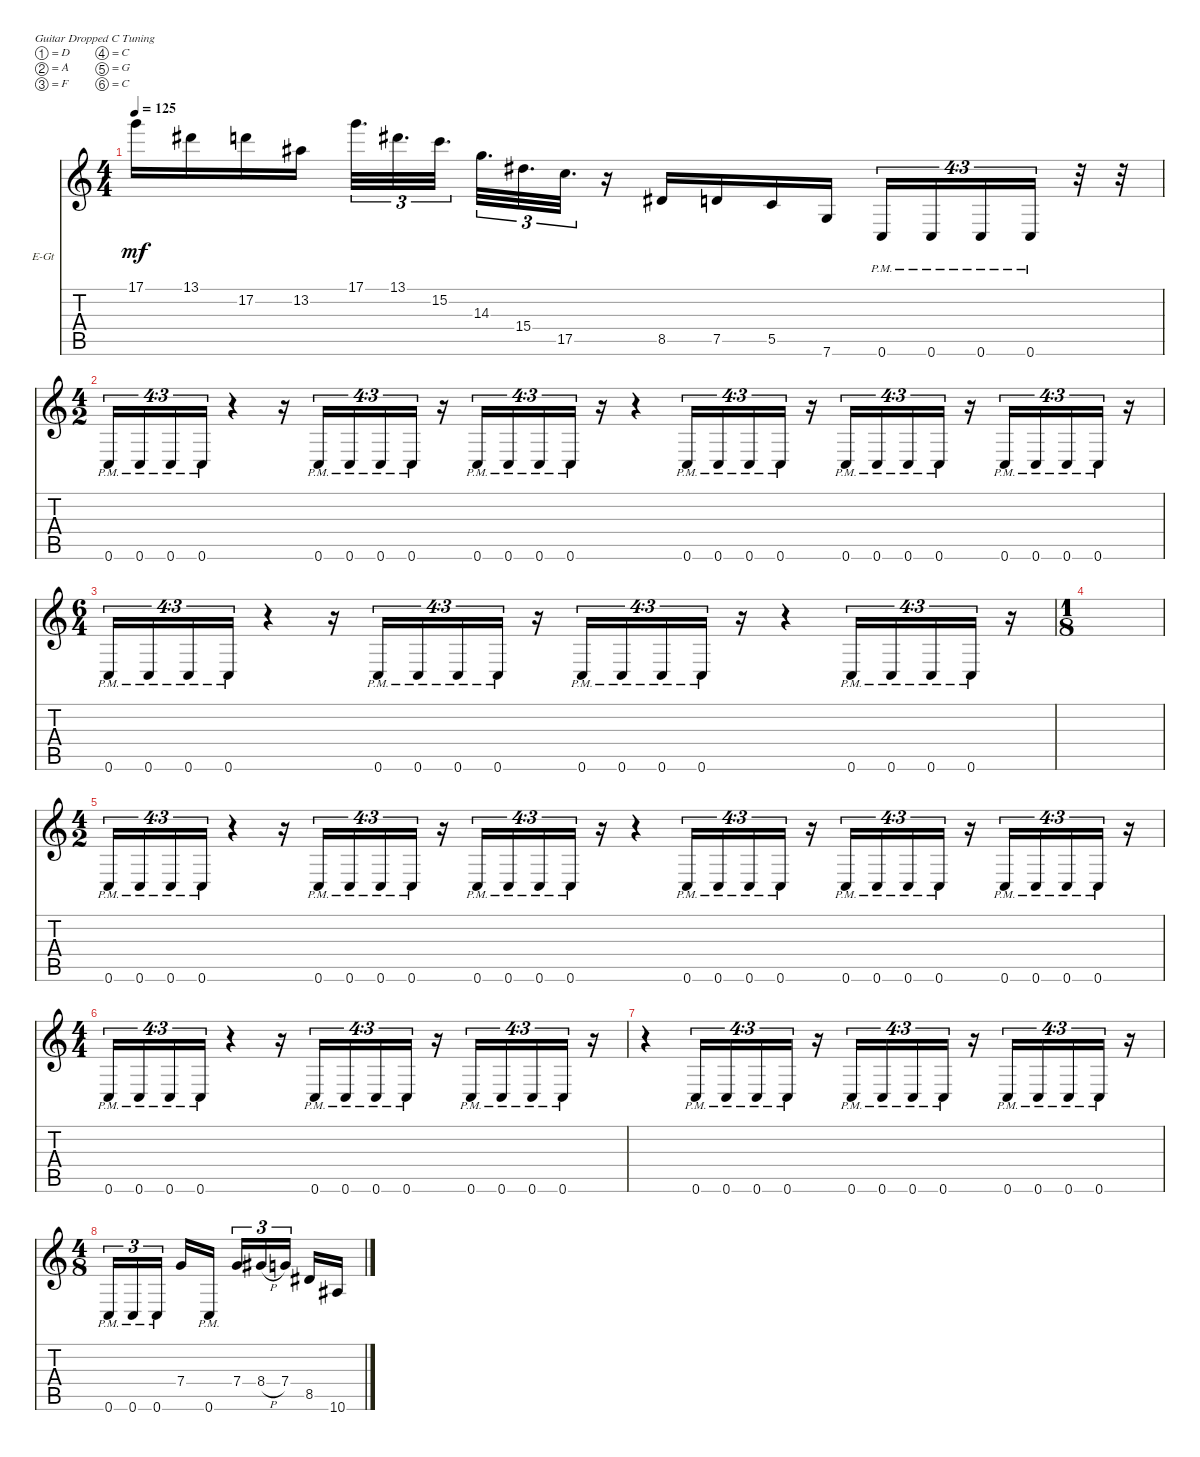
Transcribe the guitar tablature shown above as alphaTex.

\defaultSystemsLayout 4
\bracketExtendMode nobrackets
\firstSystemTrackNameOrientation horizontal
\otherSystemsTrackNameOrientation horizontal
\track ("Gajic Guitar" "E-Gt") {instrument distortionguitar}
\staff {score tabs}
\tuning (D4 A3 F3 C3 G2 C2)
\ts (4 4)
\tempo 125
\clef g2
\ks c
17.1.16{dy mf} 13.1.16 17.2.16 13.2.16 17.1.32{d tu (3 2)} 13.1.32{d tu (3 2)} 15.2.32{d tu (3 2)} 14.3.32{d tu (3 2)} 15.4.32{d tu (3 2)} 17.5.32{d tu (3 2)} r.16 8.5.16 7.5.16 5.5.16 7.6.16 0.6{pm}.16{tu (4 3)} 0.6{pm}.16{tu (4 3)} 0.6{pm}.16{tu (4 3)} 0.6{pm}.16{tu (4 3)} r.32 r.32 |
\ts (4 2)
0.6{pm}.16{tu (4 3)} 0.6{pm}.16{tu (4 3)} 0.6{pm}.16{tu (4 3)} 0.6{pm}.16{tu (4 3)} r.4 r.16 0.6{pm}.16{tu (4 3)} 0.6{pm}.16{tu (4 3)} 0.6{pm}.16{tu (4 3)} 0.6{pm}.16{tu (4 3)} r.16 0.6{pm}.16{tu (4 3)} 0.6{pm}.16{tu (4 3)} 0.6{pm}.16{tu (4 3)} 0.6{pm}.16{tu (4 3)} r.16 r.4 0.6{pm}.16{tu (4 3)} 0.6{pm}.16{tu (4 3)} 0.6{pm}.16{tu (4 3)} 0.6{pm}.16{tu (4 3)} r.16 0.6{pm}.16{tu (4 3)} 0.6{pm}.16{tu (4 3)} 0.6{pm}.16{tu (4 3)} 0.6{pm}.16{tu (4 3)} r.16 0.6{pm}.16{tu (4 3)} 0.6{pm}.16{tu (4 3)} 0.6{pm}.16{tu (4 3)} 0.6{pm}.16{tu (4 3)} r.16 |
\ts (6 4)
0.6{pm}.16{tu (4 3)} 0.6{pm}.16{tu (4 3)} 0.6{pm}.16{tu (4 3)} 0.6{pm}.16{tu (4 3)} r.4 r.16 0.6{pm}.16{tu (4 3)} 0.6{pm}.16{tu (4 3)} 0.6{pm}.16{tu (4 3)} 0.6{pm}.16{tu (4 3)} r.16 0.6{pm}.16{tu (4 3)} 0.6{pm}.16{tu (4 3)} 0.6{pm}.16{tu (4 3)} 0.6{pm}.16{tu (4 3)} r.16 r.4 0.6{pm}.16{tu (4 3)} 0.6{pm}.16{tu (4 3)} 0.6{pm}.16{tu (4 3)} 0.6{pm}.16{tu (4 3)} r.16 |
\ts (1 8)
|
\ts (4 2)
0.6{pm}.16{tu (4 3)} 0.6{pm}.16{tu (4 3)} 0.6{pm}.16{tu (4 3)} 0.6{pm}.16{tu (4 3)} r.4 r.16 0.6{pm}.16{tu (4 3)} 0.6{pm}.16{tu (4 3)} 0.6{pm}.16{tu (4 3)} 0.6{pm}.16{tu (4 3)} r.16 0.6{pm}.16{tu (4 3)} 0.6{pm}.16{tu (4 3)} 0.6{pm}.16{tu (4 3)} 0.6{pm}.16{tu (4 3)} r.16 r.4 0.6{pm}.16{tu (4 3)} 0.6{pm}.16{tu (4 3)} 0.6{pm}.16{tu (4 3)} 0.6{pm}.16{tu (4 3)} r.16 0.6{pm}.16{tu (4 3)} 0.6{pm}.16{tu (4 3)} 0.6{pm}.16{tu (4 3)} 0.6{pm}.16{tu (4 3)} r.16 0.6{pm}.16{tu (4 3)} 0.6{pm}.16{tu (4 3)} 0.6{pm}.16{tu (4 3)} 0.6{pm}.16{tu (4 3)} r.16 |
\ts (4 4)
0.6{pm}.16{tu (4 3)} 0.6{pm}.16{tu (4 3)} 0.6{pm}.16{tu (4 3)} 0.6{pm}.16{tu (4 3)} r.4 r.16 0.6{pm}.16{tu (4 3)} 0.6{pm}.16{tu (4 3)} 0.6{pm}.16{tu (4 3)} 0.6{pm}.16{tu (4 3)} r.16 0.6{pm}.16{tu (4 3)} 0.6{pm}.16{tu (4 3)} 0.6{pm}.16{tu (4 3)} 0.6{pm}.16{tu (4 3)} r.16 |
r.4 0.6{pm}.16{tu (4 3)} 0.6{pm}.16{tu (4 3)} 0.6{pm}.16{tu (4 3)} 0.6{pm}.16{tu (4 3)} r.16 0.6{pm}.16{tu (4 3)} 0.6{pm}.16{tu (4 3)} 0.6{pm}.16{tu (4 3)} 0.6{pm}.16{tu (4 3)} r.16 0.6{pm}.16{tu (4 3)} 0.6{pm}.16{tu (4 3)} 0.6{pm}.16{tu (4 3)} 0.6{pm}.16{tu (4 3)} r.16 |
\ts (4 8)
0.6{pm}.16{tu (3 2)} 0.6{pm}.16{tu (3 2)} 0.6{pm}.16{tu (3 2)} 7.4.16 0.6{pm}.16 7.4.16{tu (3 2)} 8.4{h}.16{tu (3 2)} 7.4.16{tu (3 2)} 8.5.16 10.6.16
